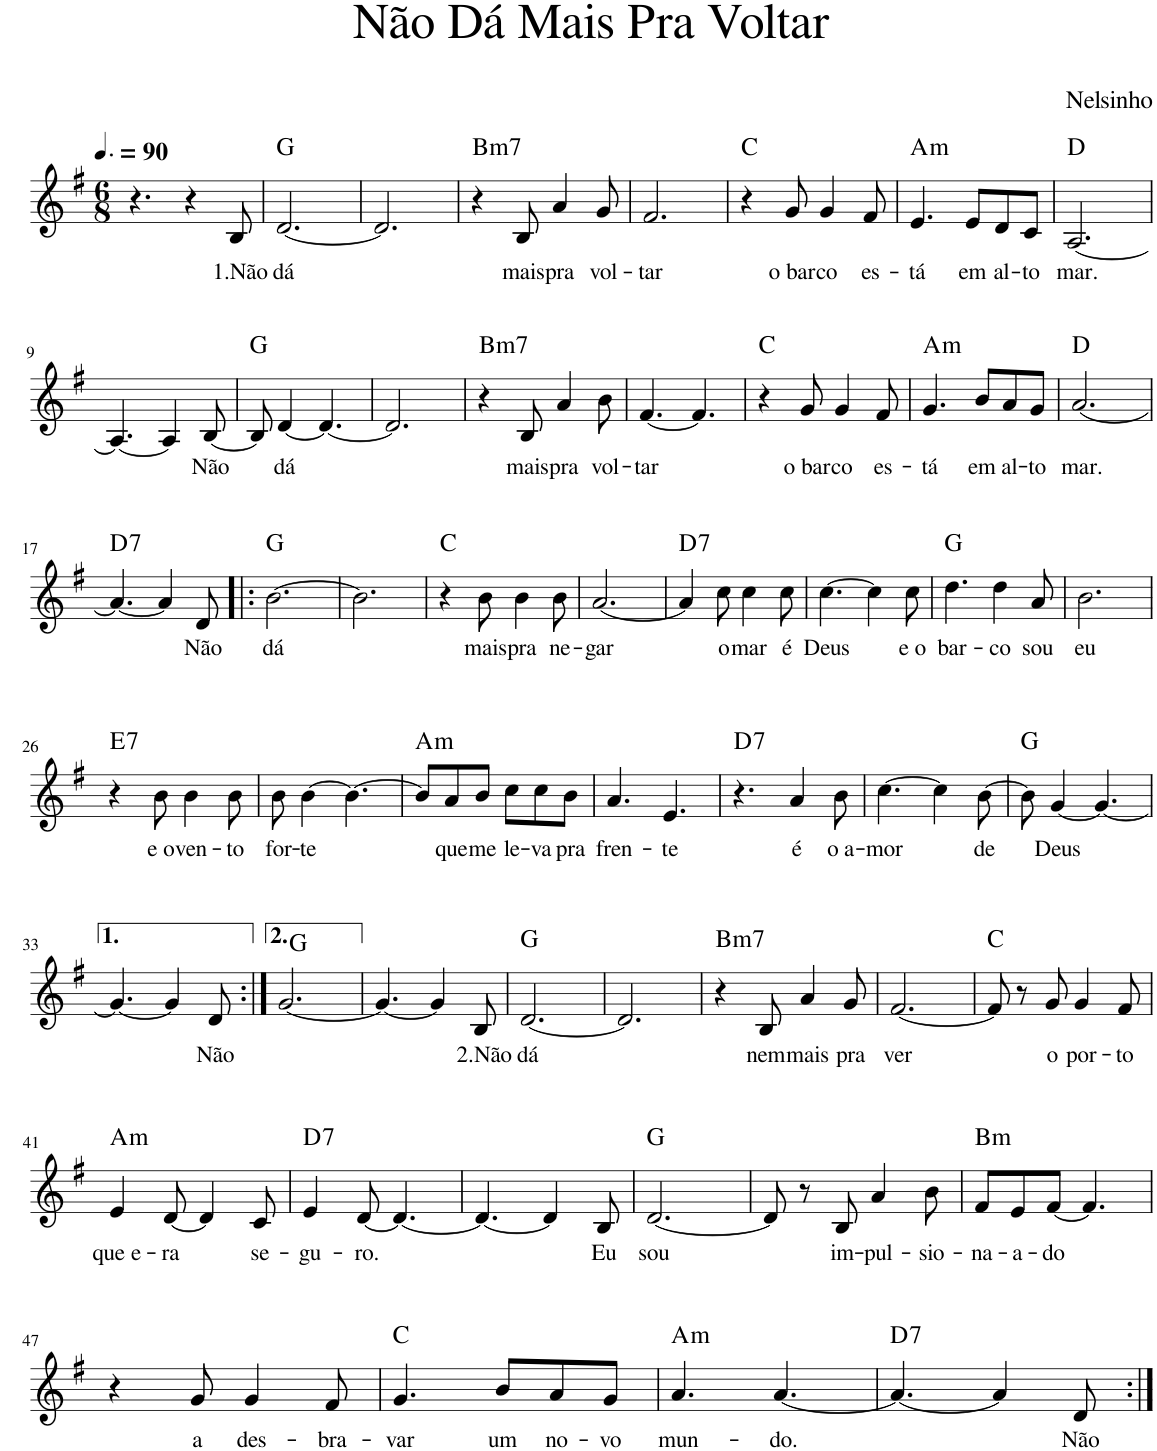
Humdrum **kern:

**kern	**text	**harte
*part1	*part1	*part1
*staff1	*staff1	*
*I"Voz	*	*
*I'Vo.	*	*
*clefG2	*	*
*k[f#]	*	*
*M6/8	*	*
*MM135	*	*
=1	=1	=1
4.r	.	.
4r	.	.
!	!LO:LY:b	!
8B/	1.Não	.
=2	=2	=2
!	!LO:LY:b	!
[2.d/	dá	G:maj
=3	=3	=3
2.d/]	.	.
=4	=4	=4
!	!	!LO:H:kt=m7
4r	.	B:min7
!	!LO:LY:b	!
8B/	mais	.
!	!LO:LY:b	!
4a/	pra	.
!	!LO:LY:b	!
8g/	vol-	.
=5	=5	=5
!	!LO:LY:b	!
2.f#/	-tar	.
=6	=6	=6
4r	.	C:maj
!	!LO:LY:b	!
8g/	o bar-	.
!	!LO:LY:b	!
4g/	-co	.
!	!LO:LY:b	!
8f#/	es-	.
=7	=7	=7
!	!LO:LY:b	!LO:H:kt=m
4.e/	-tá	A:min
!	!LO:LY:b	!
8e/L	em	.
!	!LO:LY:b	!
8d/	al-	.
!	!LO:LY:b	!
8c/J	-to	.
=8	=8	=8
!	!LO:LY:b	!
[2.A/	mar.	D:maj
!!LO:LB:g=z
=9	=9	=9
4.A/_	.	.
4A/]	.	.
!	!LO:LY:b	!
[8B/	Não	.
=10	=10	=10
8B/]	.	G:maj
!	!LO:LY:b	!
[4d/	dá	.
4.d/_	.	.
=11	=11	=11
2.d/]	.	.
=12	=12	=12
!	!	!LO:H:kt=m7
4r	.	B:min7
!	!LO:LY:b	!
8B/	mais	.
!	!LO:LY:b	!
4a/	pra	.
!	!LO:LY:b	!
8b\	vol-	.
=13	=13	=13
!	!LO:LY:b	!
[4.f#/	-tar	.
4.f#/]	.	.
=14	=14	=14
4r	.	C:maj
!	!LO:LY:b	!
8g/	o bar-	.
!	!LO:LY:b	!
4g/	-co	.
!	!LO:LY:b	!
8f#/	es-	.
=15	=15	=15
!	!LO:LY:b	!LO:H:kt=m
4.g/	-tá	A:min
!	!LO:LY:b	!
8b/L	em	.
!	!LO:LY:b	!
8a/	al-	.
!	!LO:LY:b	!
8g/J	-to	.
=16	=16	=16
!	!LO:LY:b	!
[2.a/	mar.	D:maj
!!LO:LB:g=z
=17	=17	=17
!	!	!LO:H:kt=7
4.a/_	.	D:7
4a/]	.	.
!	!LO:LY:b	!
8d/	Não	.
=18!|:	=18!|:	=18!|:
!	!LO:LY:b	!
[2.b\	dá	G:maj
=19	=19	=19
2.b\]	.	.
=20	=20	=20
4r	.	C:maj
!	!LO:LY:b	!
8b\	mais	.
!	!LO:LY:b	!
4b\	pra	.
!	!LO:LY:b	!
8b\	ne-	.
=21	=21	=21
!	!LO:LY:b	!
[2.a/	-gar	.
=22	=22	=22
!	!	!LO:H:kt=7
4a/]	.	D:7
!	!LO:LY:b	!
8cc\	o	.
!	!LO:LY:b	!
4cc\	mar	.
!	!LO:LY:b	!
8cc\	é	.
=23	=23	=23
!	!LO:LY:b	!
[4.cc\	Deus	.
4cc\]	.	.
!	!LO:LY:b	!
8cc\	e o	.
=24	=24	=24
!	!LO:LY:b	!
4.dd\	bar-	G:maj
!	!LO:LY:b	!
4dd\	-co	.
!	!LO:LY:b	!
8a/	sou	.
=25	=25	=25
!	!LO:LY:b	!
2.b\	eu	.
!!LO:LB:g=z
=26	=26	=26
!	!	!LO:H:kt=7
4r	.	E:7
!	!LO:LY:b	!
8b\	e o	.
!	!LO:LY:b	!
4b\	ven-	.
!	!LO:LY:b	!
8b\	-to	.
=27	=27	=27
!	!LO:LY:b	!
8b\	for-	.
!	!LO:LY:b	!
[4b\	-te	.
4.b\_	.	.
=28	=28	=28
!	!	!LO:H:kt=m
8b/L]	.	A:min
!	!LO:LY:b	!
8a/	que	.
!	!LO:LY:b	!
8b/J	me	.
!	!LO:LY:b	!
8cc\L	le-	.
!	!LO:LY:b	!
8cc\	-va	.
!	!LO:LY:b	!
8b\J	pra	.
=29	=29	=29
!	!LO:LY:b	!
4.a/	fren-	.
!	!LO:LY:b	!
4.e/	-te	.
=30	=30	=30
!	!	!LO:H:kt=7
4.r	.	D:7
!	!LO:LY:b	!
4a/	é	.
!	!LO:LY:b	!
8b\	o a-	.
=31	=31	=31
!	!LO:LY:b	!
[4.cc\	-mor	.
4cc\]	.	.
!	!LO:LY:b	!
[8b\	de	.
=32	=32	=32
8b\]	.	G:maj
!	!LO:LY:b	!
[4g/	Deus	.
4.g/_	.	.
!!LO:LB:g=z
=33	=33	=33
4.g/_	.	.
4g/]	.	.
!	!LO:LY:b	!
8d/	Não	.
=34:|!	=34:|!	=34:|!
[2.g/	.	G:maj
=35	=35	=35
4.g/_	.	.
4g/]	.	.
!	!LO:LY:b	!
8B/	2.Não	.
=36	=36	=36
!	!LO:LY:b	!
[2.d/	dá	G:maj
=37	=37	=37
2.d/]	.	.
=38	=38	=38
!	!	!LO:H:kt=m7
4r	.	B:min7
!	!LO:LY:b	!
8B/	nem	.
!	!LO:LY:b	!
4a/	mais	.
!	!LO:LY:b	!
8g/	pra	.
=39	=39	=39
!	!LO:LY:b	!
[2.f#/	ver	.
=40	=40	=40
8f#/]	.	C:maj
8r	.	.
!	!LO:LY:b	!
8g/	o	.
!	!LO:LY:b	!
4g/	por-	.
!	!LO:LY:b	!
8f#/	-to	.
!!LO:LB:g=z
=41	=41	=41
!	!LO:LY:b	!LO:H:kt=m
4e/	que e-	A:min
!	!LO:LY:b	!
[8d/	-ra	.
4d/]	.	.
!	!LO:LY:b	!
8c/	se-	.
=42	=42	=42
!	!LO:LY:b	!LO:H:kt=7
4e/	-gu-	D:7
!	!LO:LY:b	!
[8d/	-ro.	.
4.d/_	.	.
=43	=43	=43
4.d/_	.	.
4d/]	.	.
!	!LO:LY:b	!
8B/	Eu	.
=44	=44	=44
!	!LO:LY:b	!
[2.d/	sou	G:maj
=45	=45	=45
8d/]	.	.
8r	.	.
!	!LO:LY:b	!
8B/	im-	.
!	!LO:LY:b	!
4a/	-pul-	.
!	!LO:LY:b	!
8b\	-sio-	.
=46	=46	=46
!	!LO:LY:b	!LO:H:kt=m
8f#/L	-na-	B:min
!	!LO:LY:b	!
8e/	-a-	.
!	!LO:LY:b	!
[8f#/J	-do	.
4.f#/]	.	.
!!LO:LB:g=z
=47	=47	=47
4r	.	.
!	!LO:LY:b	!
8g/	a	.
!	!LO:LY:b	!
4g/	des-	.
!	!LO:LY:b	!
8f#/	-bra-	.
=48	=48	=48
!	!LO:LY:b	!
4.g/	-var	C:maj
!	!LO:LY:b	!
8b/L	um	.
!	!LO:LY:b	!
8a/	no-	.
!	!LO:LY:b	!
8g/J	-vo	.
=49	=49	=49
!	!LO:LY:b	!LO:H:kt=m
4.a/	mun-	A:min
!	!LO:LY:b	!
[4.a/	-do.	.
=50	=50	=50
!	!	!LO:H:kt=7
4.a/_	.	D:7
4a/]	.	.
!	!LO:LY:b	!
8d/	Não	.
=:|!	=:|!	=:|!
*-	*-	*-
